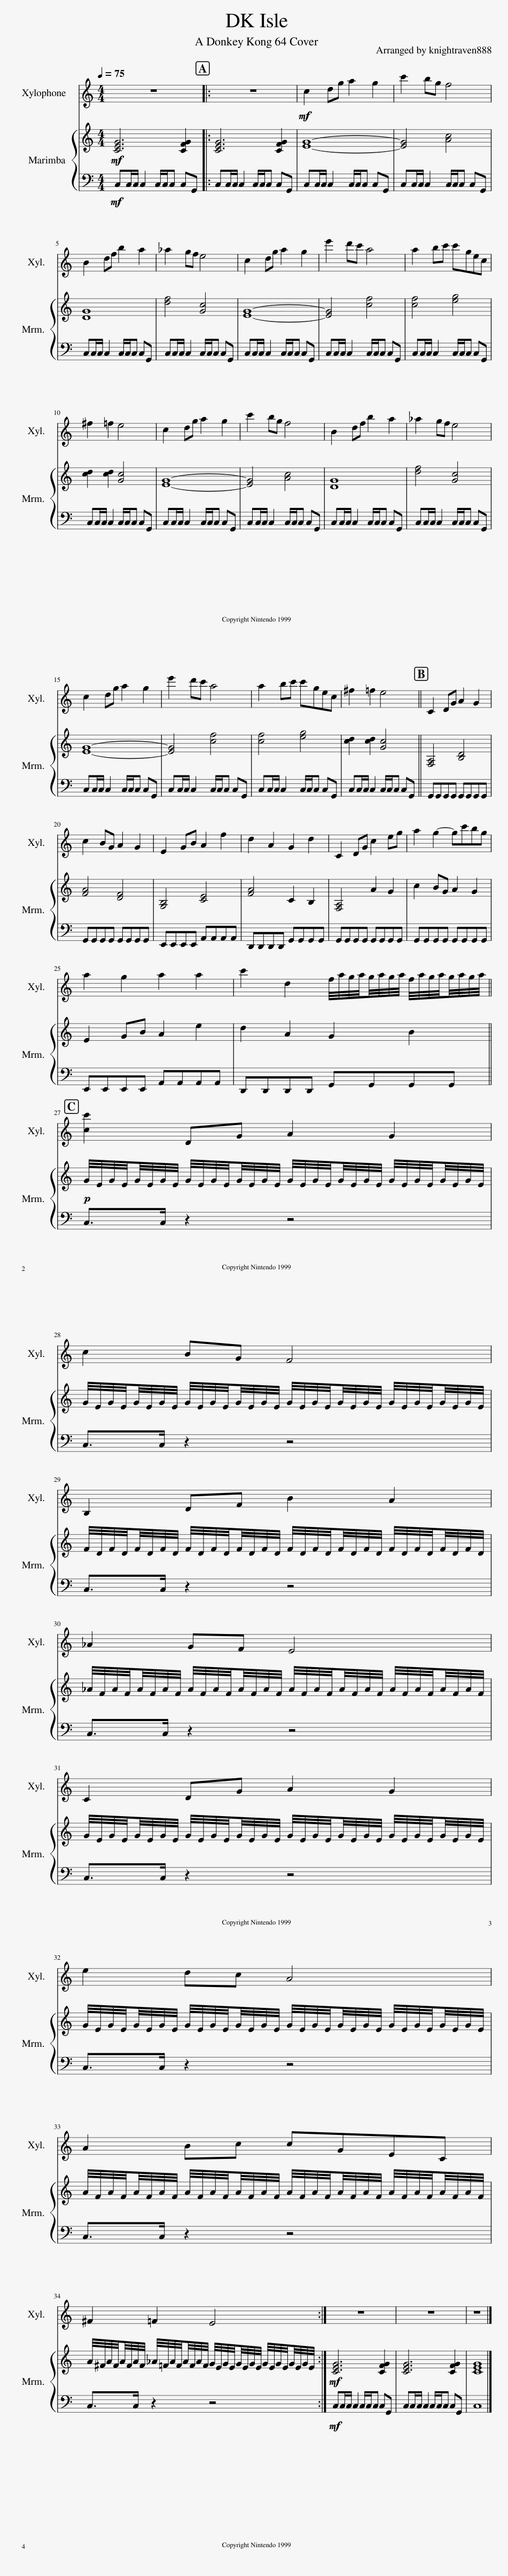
X:1
%%score 1 { 2 | 3 }
L:1/8
Q:1/4=75
M:4/4
I:linebreak $
K:C
V:1 treble transpose=12
V:2 treble
V:3 bass
V:1
 z8 |: z8 |!mf! c2 dg a2 g2 | c'2 bg f4 |$ B2 df b2 a2 | %5
 _a2 gf e4 | c2 dg a2 g2 | e'2 d'c' a4 | a2 bc' c'gec |$ ^f2 =f2 e4 | %10
 c2 dg a2 g2 | c'2 bg f4 | B2 df b2 a2 | _a2 gf e4 |$ c2 dg a2 g2 | %15
 e'2 d'c' a4 | a2 bc' c'gec | ^f2 =f2 e4 || C2 DG A2 G2 |$ c2 BG A2 G2 | %20
 E2 GB A2 f2 | d2 A2 G2 d2 | C2 DG c2 eg | a2 g2- gc'bg |$ a2 g2 a2 a2 | %25
 c'2 d2 f/4a/4g/4a/4g/4a/4g/4a/4 f/4a/4g/4a/4g/4a/4g/4a/4 ||$ [cc']2 DG A2 G2 |$ c2 BG F4 |$ B,2 DF B2 A2 |$ _A2 GF E4 |$ %30
 C2 DG A2 G2 |$ e2 dc A4 |$ A2 Bc cGEC |$ ^F2 =F2 E4 :| z8 | %35
 z8 | z8 |] %37
V:2
!mf! [CEG]6 [CFG]2 |: [CEG]6 [CFG]2 | [EG]8- | [EG]4 [Ac]4 |$ [DG]8 | %5
 [df]4 [Gc]4 | [EG]8- | [EG]4 [cf]4 | [cf]4 [eg]4 |$ [cd]2 [cd]2 [Gc]4 | %10
 [EG]8- | [EG]4 [Ac]4 | [DG]8 | [df]4 [Gc]4 |$ [EG]8- | %15
 [EG]4 [cf]4 | [cf]4 [eg]4 | [cd]2 [cd]2 [Gc]4 || [F,A,]4 [B,D]4 |$ [FA]4 [DF]4 | %20
 [G,B,]4 [CE]4 | [FA]4 C2 B,2 | [F,A,]4 A2 G2 | c2 BG A2 G2 |$ E2 GB A2 e2 | %25
 d2 A2 G2 B2 ||$!p! G/4E/4G/4E/4G/4E/4G/4E/4 G/4E/4G/4E/4G/4E/4G/4E/4 G/4E/4G/4E/4G/4E/4G/4E/4 G/4E/4G/4E/4G/4E/4G/4E/4 |$ G/4E/4G/4E/4G/4E/4G/4E/4 G/4E/4G/4E/4G/4E/4G/4E/4 G/4E/4G/4E/4G/4E/4G/4E/4 G/4E/4G/4E/4G/4E/4G/4E/4 |$ F/4D/4F/4D/4F/4D/4F/4D/4 F/4D/4F/4D/4F/4D/4F/4D/4 F/4D/4F/4D/4F/4D/4F/4D/4 F/4D/4F/4D/4F/4D/4F/4D/4 |$ _A/4F/4A/4F/4A/4F/4A/4F/4 A/4F/4A/4F/4A/4F/4A/4F/4 A/4F/4A/4F/4A/4F/4A/4F/4 A/4F/4A/4F/4A/4F/4A/4F/4 |$ %30
 G/4E/4G/4E/4G/4E/4G/4E/4 G/4E/4G/4E/4G/4E/4G/4E/4 G/4E/4G/4E/4G/4E/4G/4E/4 G/4E/4G/4E/4G/4E/4G/4E/4 |$ G/4E/4G/4E/4G/4E/4G/4E/4 G/4E/4G/4E/4G/4E/4G/4E/4 G/4E/4G/4E/4G/4E/4G/4E/4 G/4E/4G/4E/4G/4E/4G/4E/4 |$ A/4F/4A/4F/4A/4F/4A/4F/4 A/4F/4A/4F/4A/4F/4A/4F/4 A/4F/4A/4F/4A/4F/4A/4F/4 A/4F/4A/4F/4A/4F/4A/4F/4 |$ A/4^F/4A/4F/4A/4F/4A/4F/4 _A/4=F/4A/4F/4A/4F/4A/4F/4 G/4E/4G/4E/4G/4E/4G/4E/4 G/4E/4G/4E/4G/4E/4G/4E/4 :|!mf! [CEG]6 [CFG]2 | %35
 [CEG]6 [CFG]2 | [CEG]8 |] %37
V:3
!mf! C,C,/C,/ C,2 C,/C,/C, C,G,, |: C,C,/C,/ C,2 C,/C,/C, C,G,, | C,C,/C,/ C,2 C,/C,/C, C,G,, | C,C,/C,/ C,2 C,/C,/C, C,G,, |$ C,C,/C,/ C,2 C,/C,/C, C,G,, | %5
 C,C,/C,/ C,2 C,/C,/C, C,G,, | C,C,/C,/ C,2 C,/C,/C, C,G,, | C,C,/C,/ C,2 C,/C,/C, C,G,, | C,C,/C,/ C,2 C,/C,/C, C,G,, |$ C,C,/C,/ C,2 C,/C,/C, C,G,, | %10
 C,C,/C,/ C,2 C,/C,/C, C,G,, | C,C,/C,/ C,2 C,/C,/C, C,G,, | C,C,/C,/ C,2 C,/C,/C, C,G,, | C,C,/C,/ C,2 C,/C,/C, C,G,, |$ C,C,/C,/ C,2 C,/C,/C, C,G,, | %15
 C,C,/C,/ C,2 C,/C,/C, C,G,, | C,C,/C,/ C,2 C,/C,/C, C,G,, | C,C,/C,/ C,2 C,/C,/C, C,G,, || G,,G,,G,,G,, G,,G,,G,,G,, |$ G,,G,,G,,G,, G,,G,,G,,G,, | %20
 E,,E,,E,,E,, A,,A,,A,,A,, | D,,D,,D,,D,, G,,G,,G,,G,, | G,,G,,G,,G,, G,,G,,G,,G,, | G,,G,,G,,G,, G,,G,,G,,G,, |$ E,,E,,E,,E,, A,,A,,A,,A,, | %25
 D,,D,,D,,D,, G,,G,,G,,G,, ||$ C,>C, z2 z4 |$ C,>C, z2 z4 |$ C,>C, z2 z4 |$ C,>C, z2 z4 |$ %30
 C,>C, z2 z4 |$ C,>C, z2 z4 |$ C,>C, z2 z4 |$ C,>C, z2 z4 :|!mf! C,C,/C,/ C,2 C,/C,/C, C,G,, | %35
 C,C,/C,/ C,2 C,/C,/C, C,G,, | C,8 |] %37
